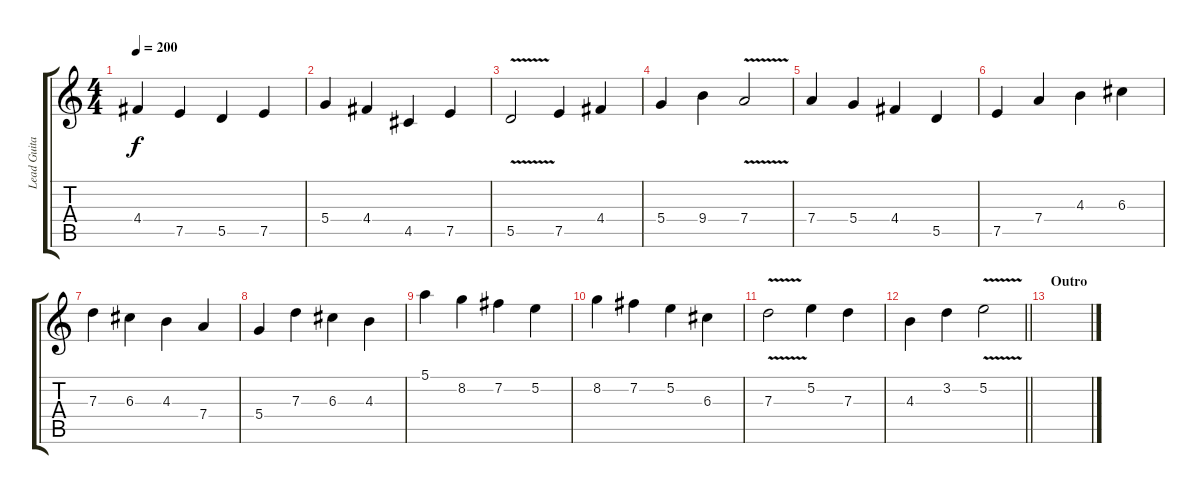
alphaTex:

\track ("Lead Guitar" "Lead Guita") {instrument distortionguitar}
\staff {score tabs}
\tuning (E4 B3 G3 D3 A2 E2) {hide}
\ts (4 4)
\tempo 200
\clef g2
\ks c
4.4.4{dy f} 7.5.4 5.5.4 7.5.4 |
5.4.4 4.4.4 4.5.4 7.5.4 |
5.5{v}.2 7.5.4 4.4.4 |
5.4.4 9.4.4 7.4{v}.2 |
7.4.4 5.4.4 4.4.4 5.5.4 |
7.5.4 7.4.4 4.3.4 6.3.4 |
7.3.4 6.3.4 4.3.4 7.4.4 |
5.4.4 7.3.4 6.3.4 4.3.4 |
5.1.4 8.2.4 7.2.4 5.2.4 |
8.2.4 7.2.4 5.2.4 6.3.4 |
7.3{v}.2 5.2.4 7.3.4 |
\barLineRight lightlight
4.3.4 3.2.4 5.2{v}.2 |
\section ("" "Outro")
